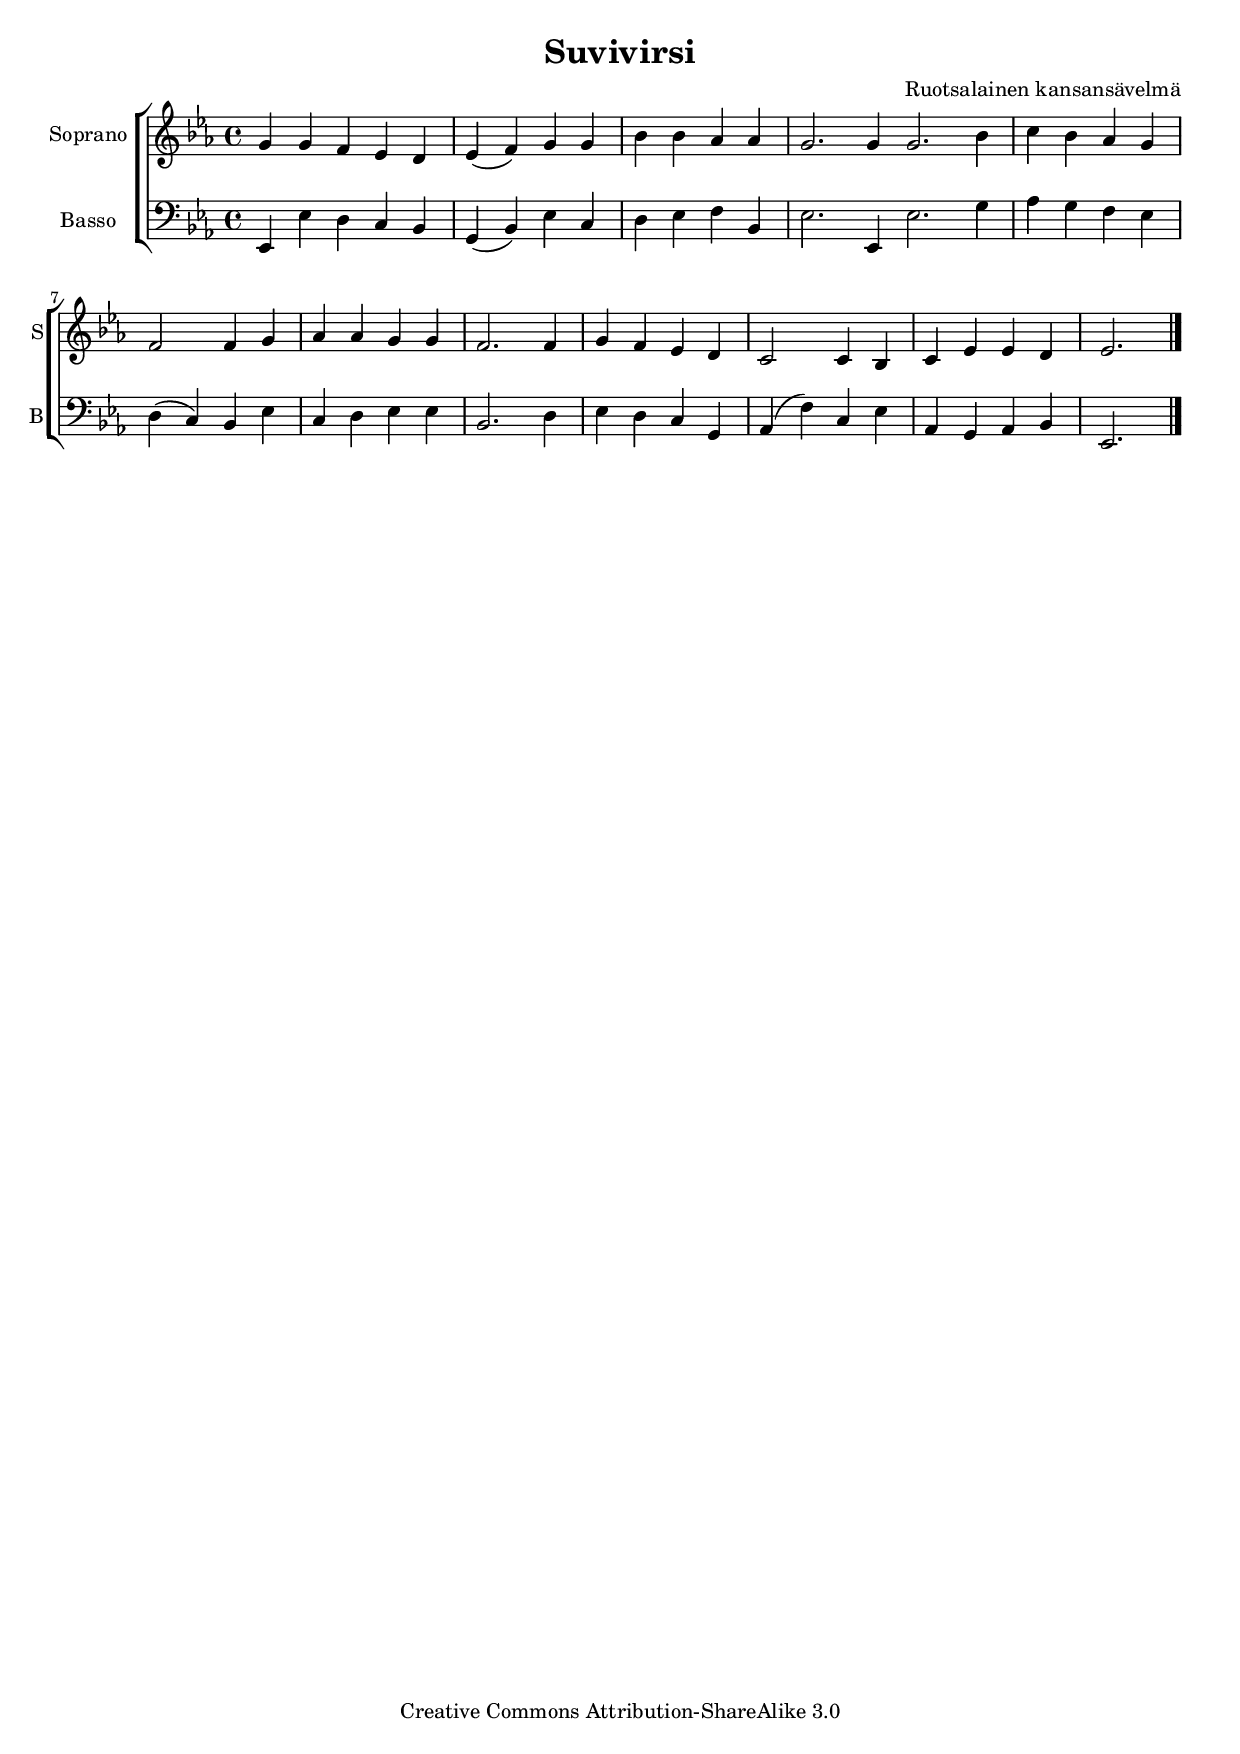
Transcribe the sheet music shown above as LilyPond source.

\version "2.16.0"
\include "suomi.ly"

#(set-global-staff-size 18)

global = { 
%  \numericTimeSignature
  \time 4/4 
%  \autoBeamOff
  \key es \major
  \set Staff.midiInstrument = #"voice oohs"
}

\header {
  title = "Suvivirsi"
  composer = "Ruotsalainen kansansävelmä"
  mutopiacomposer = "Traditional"
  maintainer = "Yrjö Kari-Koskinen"
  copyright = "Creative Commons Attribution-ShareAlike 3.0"
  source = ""
}

\paper {
%  indent = 0
}


SopMusic = \relative c'' {
  \set Staff.instrumentName = #"Soprano"
  \set Staff.shortInstrumentName = "S"

  \partial 4 g4
  \bar "|:"
  g f es d | es( f) g g | b b as as | g2. g4
  \bar ":|" 

  g2. b4 | c b as g | f2 f4 g | as as g g | f2. f4 |
  g f es d | c2 c4 b | c es es d  | es2.
  \bar "|."
}

stanzaOneLyrics = \lyricmode {
}


BassMusic = \relative c, {
  \set Staff.instrumentName = #"Basso"
  \set Staff.shortInstrumentName = "B"
  \clef bass
  es4 | es' d c b | g( b) es c | d es f b, | es2. es,4 |
  es'2. g4 | as g f es | d( c) b es | c d es es | b2. d4 |
  es d c g | as( f') c es | as, g as b | es,2.
}



\score {
  \new ChoirStaff <<
    \new Staff <<
      \new Voice = "Sop" { 
        \global \SopMusic
      }
     \new Lyrics \lyricsto "Sop" {
       \stanzaOneLyrics
     }
    >>
    \new Staff <<
      \new Voice = "Bass" {
        \global \BassMusic
      }
    >>
  >>
  \midi { 
    \tempo 4 = 70
  }
  \layout {
  }
}